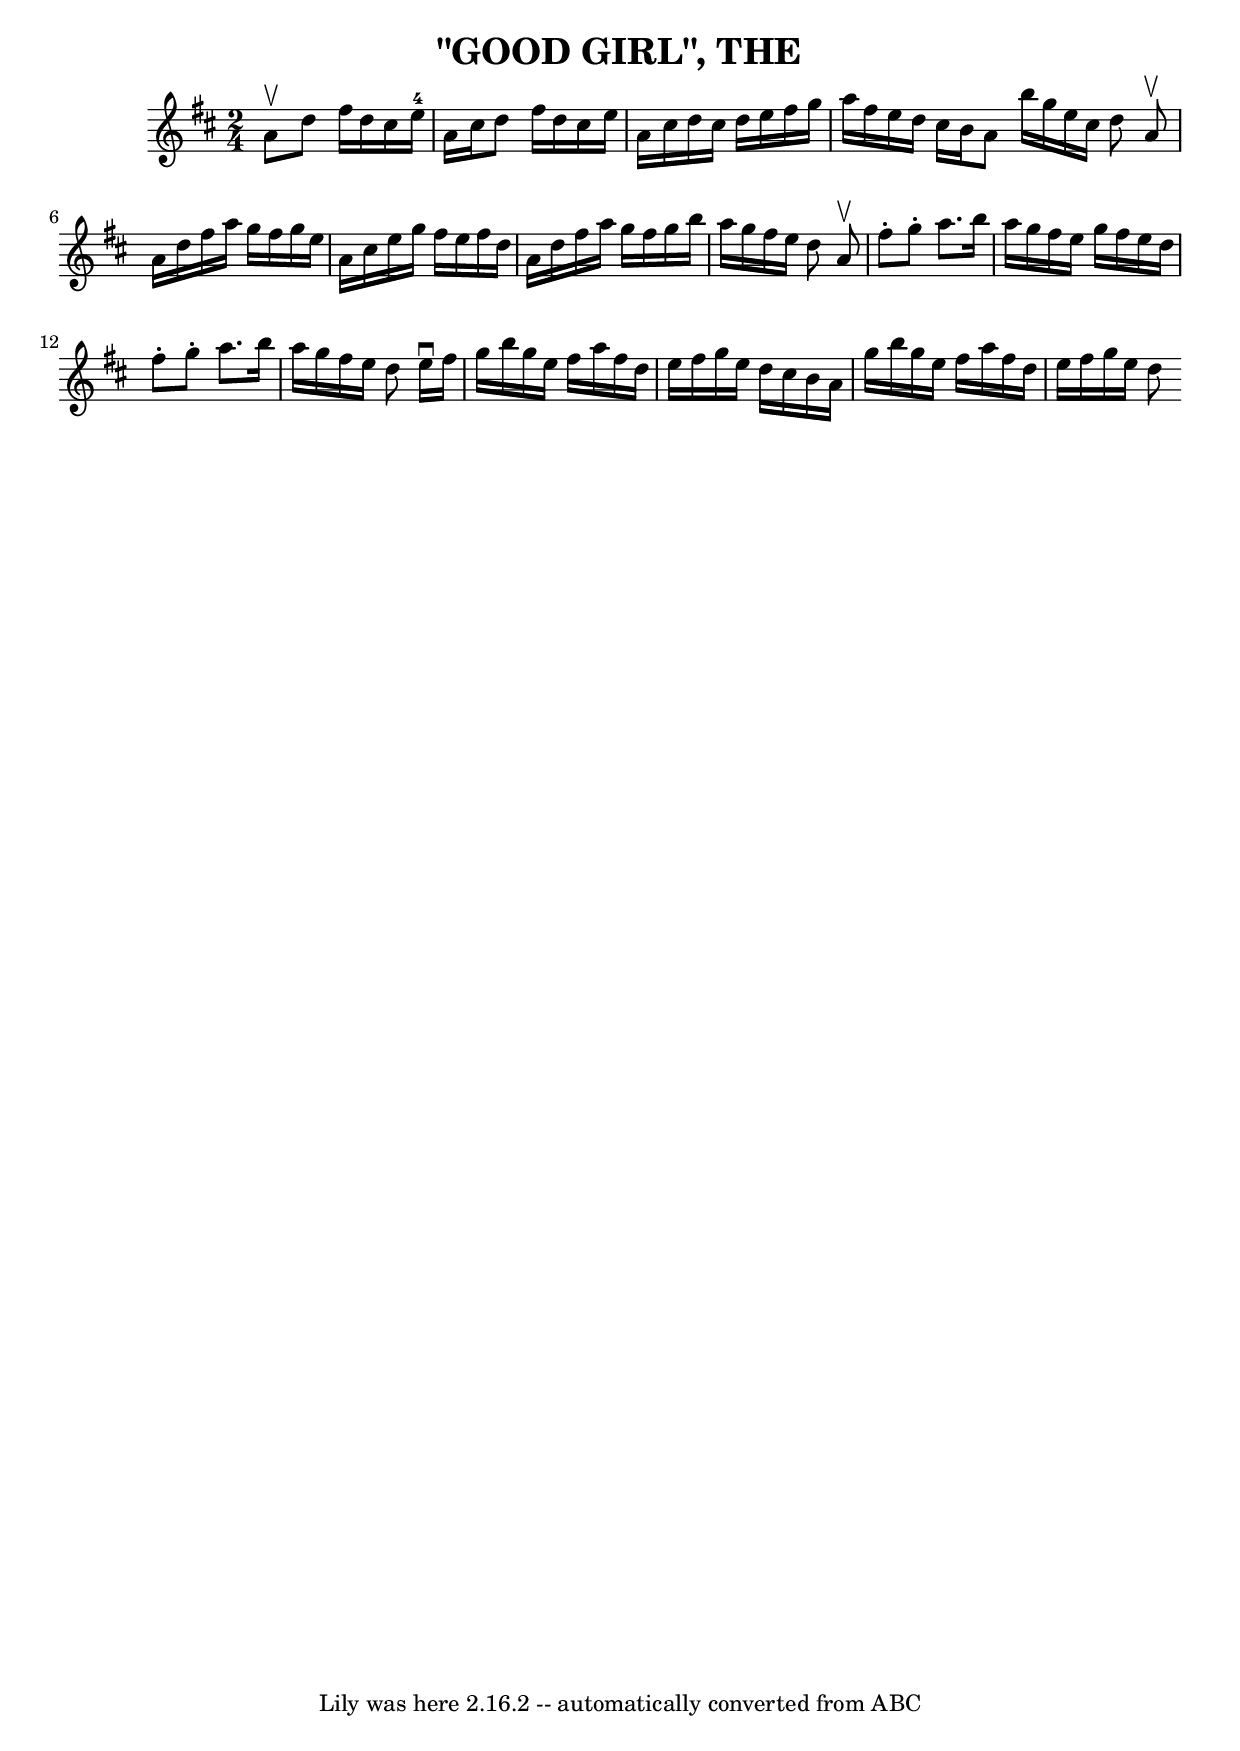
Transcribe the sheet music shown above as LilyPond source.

\version "2.7.40"
\include "Mammoth.ily"
\header {
	book = "Coles pg 26.8"
	crossRefNumber = "8"
	footnotes = "\\\\GOOD GIRL -- First lady turn second gent, first gent turn second lady.\\\\Four hands half round, and back to places.  Two couples down centre,\\\\back, first couple cast off.  Right and left 4."
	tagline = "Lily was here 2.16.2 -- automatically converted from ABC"
	title = "\"GOOD GIRL\", THE"
}
voicedefault =  {
\set Score.defaultBarType = "empty"

\time 2/4 \key d \major a'8^\upbow   |
 d''8 fis''16 d''16    
cis''16 e''16-4 a'16 cis''16    |
 d''8 fis''16 d''16  
 cis''16 e''16 a'16 cis''16    |
 d''16 cis''16 d''16   
 e''16 fis''16 g''16 a''16 fis''16    |
 e''16 d''16    
cis''16 b'16 a'8    \bar ":|" b''16 g''16 e''16 cis''16    
d''8    \bar "||"     \bar "|:" a'8^\upbow   |
 a'16 d''16    
fis''16 a''16 g''16 fis''16 g''16 e''16    |
 a'16    
cis''16 e''16 g''16 fis''16 e''16 fis''16 d''16    |
   
a'16 d''16 fis''16 a''16 g''16 fis''16 g''16 b''16    
|
 a''16 g''16 fis''16 e''16 d''8    \bar ":|"     
\bar "|:" a'8^\upbow   |
 fis''8 -. g''8 -. a''8. b''16    
|
 a''16 g''16 fis''16 e''16 g''16 fis''16 e''16    
d''16    |
 fis''8 -. g''8 -. a''8. b''16    |
 a''16    
g''16 fis''16 e''16 d''8    \bar ":|"     \bar "|:" e''16^\downbow  
 fis''16    |
 g''16 b''16 g''16 e''16 fis''16 a''16    
fis''16 d''16    |
 e''16 fis''16 g''16 e''16 d''16    
cis''16 b'16 a'16    |
 g''16 b''16 g''16 e''16    
fis''16 a''16 fis''16 d''16    |
 e''16 fis''16 g''16    
e''16 d''8    \bar ":|"   
}

\score{
    <<

	\context Staff="default"
	{
	    \voicedefault 
	}

    >>
	\layout {
	}
	\midi {}
}
